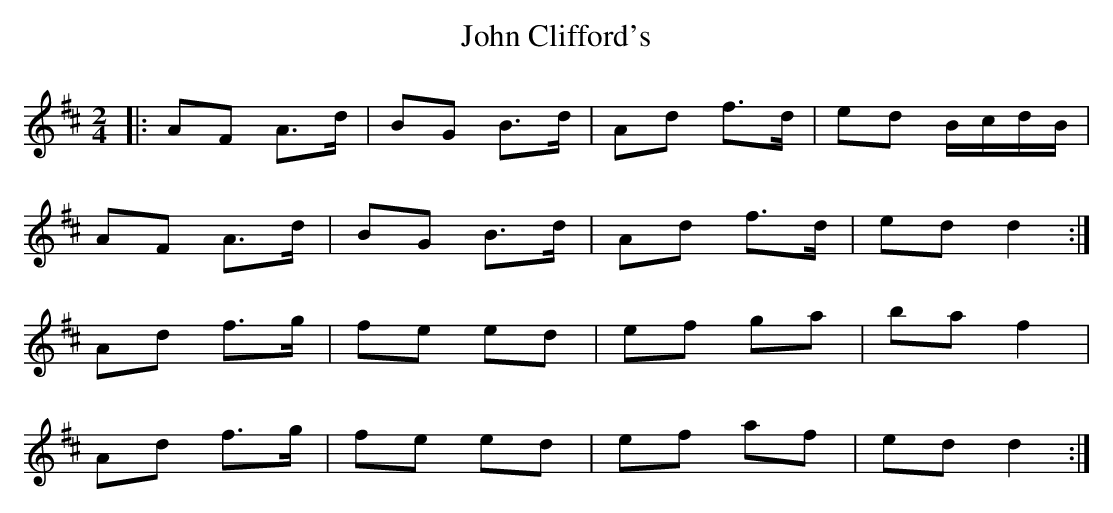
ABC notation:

X:1
T: John Clifford's
M: 2/4
L: 1/8
K: Dmaj
|:AF A>d|BG B>d|Ad f>d|ed B/c/d/B/|
AF A>d|BG B>d|Ad f>d|ed d2:|
Ad f>g|fe ed|ef ga|ba f2|
Ad f>g|fe ed|ef af|ed d2:|
